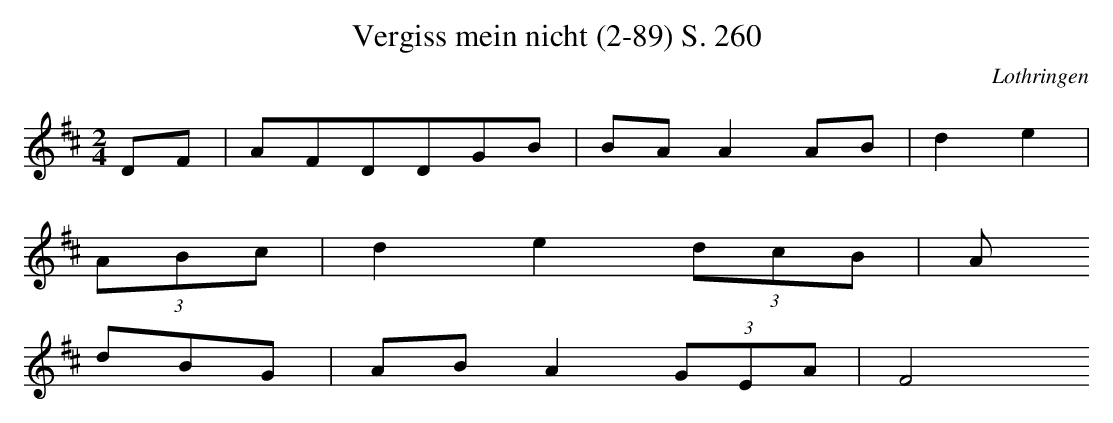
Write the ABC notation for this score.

X:1
T: Vergiss mein nicht (2-89) S. 260
O: Lothringen
M: 2/4
L: 1/8
K: D
DF | AFDDGB | BAA2AB | d2e2 |
(3ABc | d2e2(3dcB | A
dBG | ABA2(3GEA | F4
